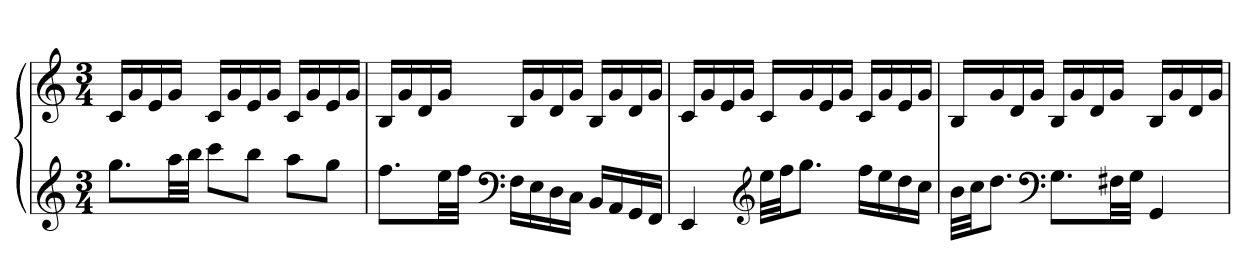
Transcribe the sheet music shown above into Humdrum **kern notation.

**kern	**kern
*part1	*part1
*staff2	*staff1
*clefG2	*clefG2
*k[]	*k[]
*M3/4	*M3/4
=	=
8.ggL	16cLL
.	16g
.	16e
32aaLL	16gJJ
32bbJJJ	.
8cccL	16cLL
.	16g
8bbJ	16e
.	16gJJ
8aaL	16cLL
.	16g
8ggJ	16e
.	16gJJ
=244	=244
8.ffL	16BLL
.	16g
.	16d
32eeLL	16gJJ
32ffJJJ	.
*clefF4	*
16FLL	16BLL
16E	16g
16D	16d
16CJJ	16gJJ
16BBLL	16BLL
16AA	16g
16GG	16d
16FFJJ	16gJJ
=245	=245
4EE	16cLL
.	16g
.	16e
.	16gJJ
*clefG2	*
32eeLLL	16cLL
32ffJJ	.
8.ggJ	16g
.	16e
.	16gJJ
16ffLL	16cLL
16ee	16g
16dd	16e
16ccJJ	16gJJ
=246	=246
32bLLL	16BLL
32ccJJ	.
8.ddJ	16g
.	16d
.	16gJJ
*clefF4	*
8.GL	16BLL
.	16g
.	16d
32F#XLL	16gJJ
32GJJJ	.
4GG	16BLL
.	16g
.	16d
.	16gJJ
=	=
*-	*-
